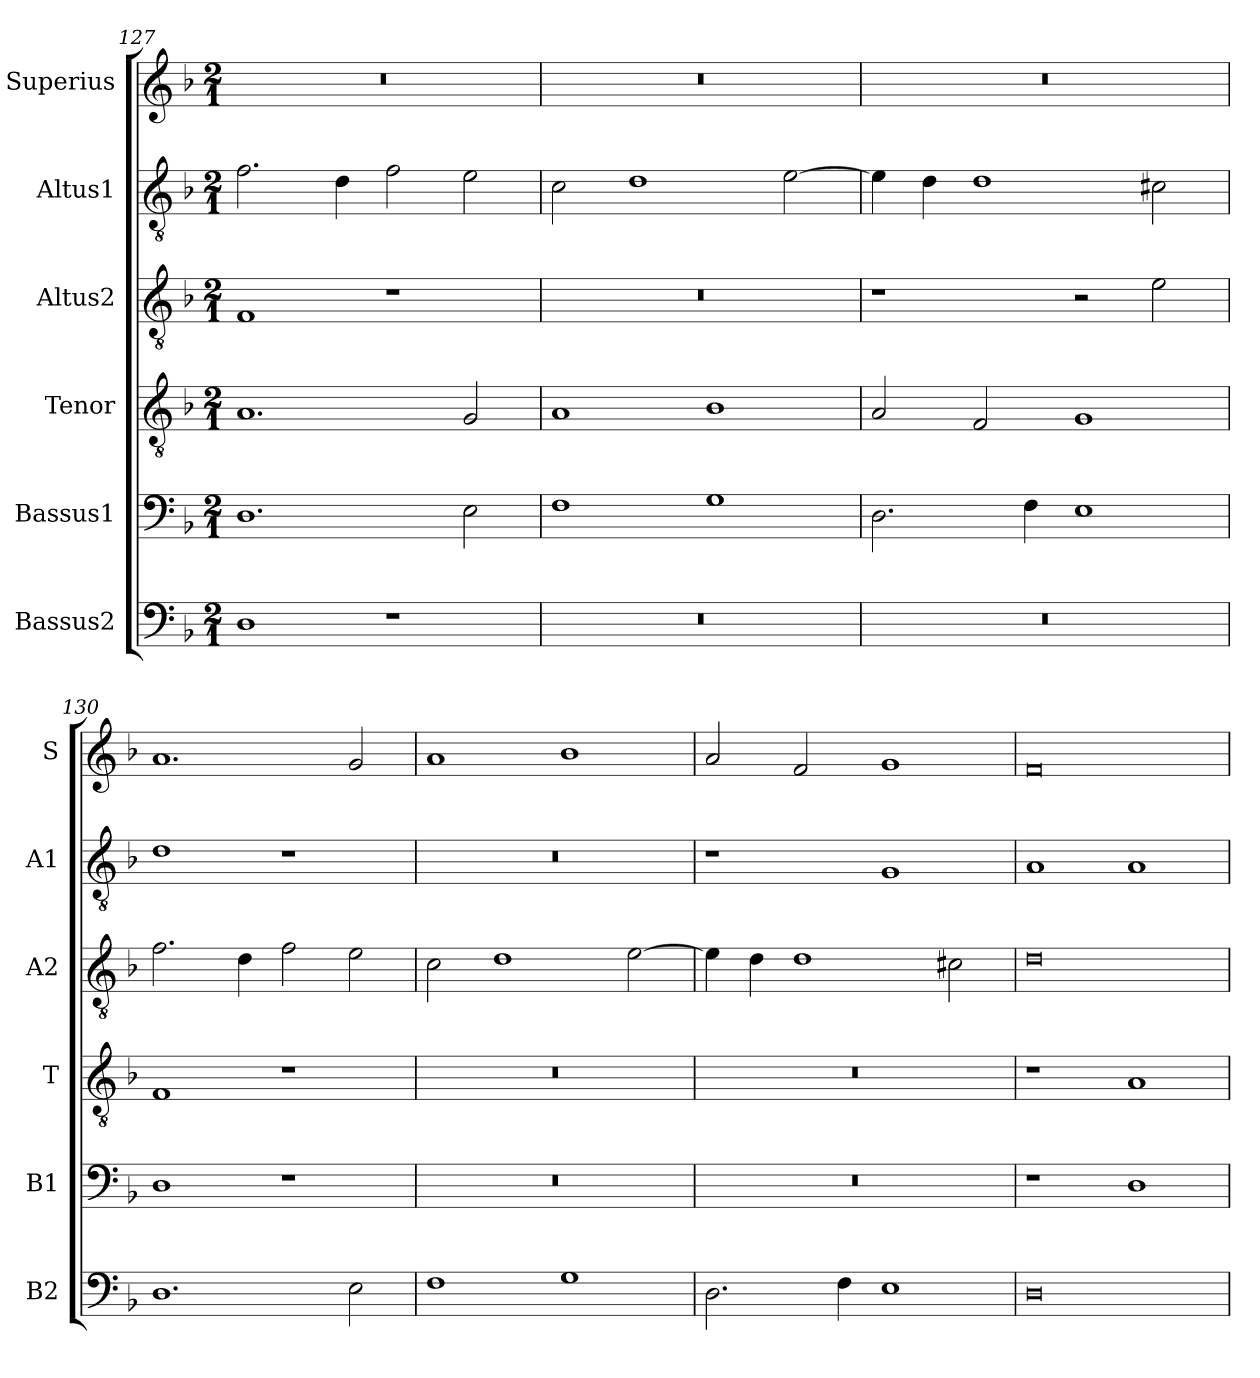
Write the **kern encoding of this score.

**kern	**kern	**kern	**kern	**kern	**kern
*part6	*part5	*part4	*part3	*part2	*part1
*staff6	*staff5	*staff4	*staff3	*staff2	*staff1
*I"Bassus2	*I"Bassus1	*I"Tenor	*I"Altus2	*I"Altus1	*I"Superius
*I'B2	*I'B1	*I'T	*I'A2	*I'A1	*I'S
*clefF4	*clefF4	*clefGv2	*clefGv2	*clefGv2	*clefG2
*k[b-]	*k[b-]	*k[b-]	*k[b-]	*k[b-]	*k[b-]
*M2/1	*M2/1	*M2/1	*M2/1	*M2/1	*M2/1
=127	=127	=127	=127	=127	=127
1D	1.D	1.A	1F	2.f\	0r
.	.	.	.	4d\	.
1r	.	.	1r	2f\	.
.	2E\	2G/	.	2e\	.
=128	=128	=128	=128	=128	=128
0r	1F	1A	0r	2c\	0r
.	.	.	.	1d	.
.	1G	1B-	.	.	.
.	.	.	.	[2e\	.
=129	=129	=129	=129	=129	=129
0r	2.D\	2A/	1r	4e\]	0r
.	.	.	.	4d\	.
.	.	2F/	.	1d	.
.	4F\	.	.	.	.
.	1E	1G	2r	.	.
.	.	.	2e\	2c#X\	.
=130	=130	=130	=130	=130	=130
1.D	1D	1F	2.f\	1d	1.a
.	.	.	4d\	.	.
.	1r	1r	2f\	1r	.
2E\	.	.	2e\	.	2g/
=131	=131	=131	=131	=131	=131
1F	0r	0r	2c\	0r	1a
.	.	.	1d	.	.
1G	.	.	.	.	1b-
.	.	.	[2e\	.	.
=132	=132	=132	=132	=132	=132
2.D\	0r	0r	4e\]	1r	2a/
.	.	.	4d\	.	.
.	.	.	1d	.	2f/
4F\	.	.	.	.	.
1E	.	.	.	1G	1g
.	.	.	2c#X\	.	.
=133	=133	=133	=133	=133	=133
0D	1r	1r	0d	1A	0f
.	1D	1A	.	1A	.
=	=	=	=	=	=
*-	*-	*-	*-	*-	*-
